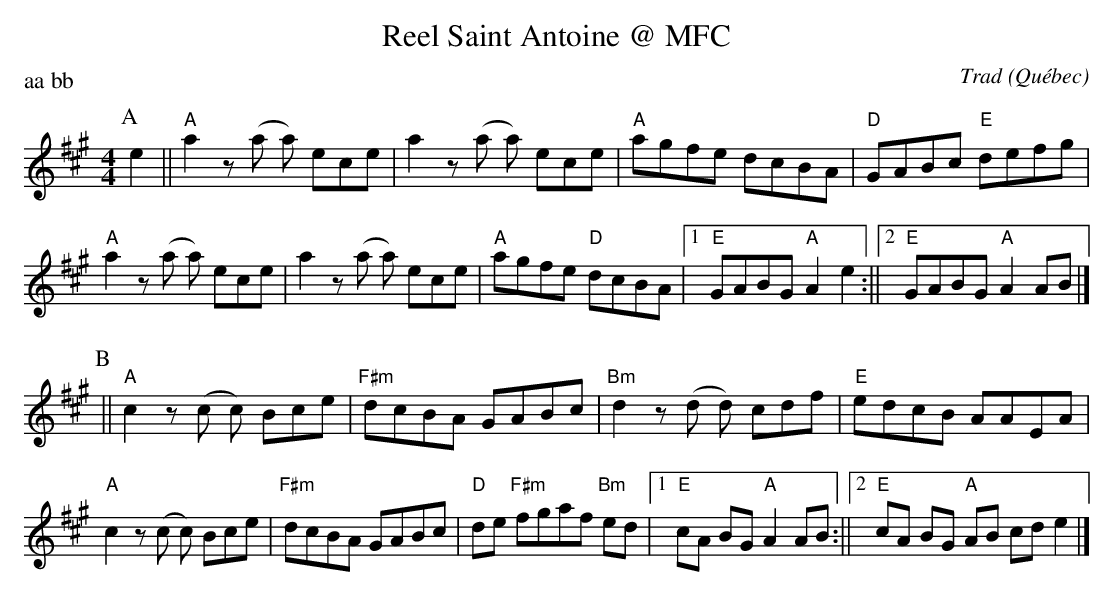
X:1
T:Reel Saint Antoine @ MFC
C:Trad
O:Québec
P:aa bb
M:4/4
L:1/8
K:Amaj
P:A
e2 || "A" a2 z(a a) ece |a2 z(a a) ece |"A" agfe dcBA | "D" GABc "E" defg |
"A" a2 z(a a) ece | a2 z(a a) ece |"A" agfe "D" dcBA |1 "E" GABG "A" A2 e2:||2 "E" GABG "A" A2 AB |]
P:B
|| "A" c2 z(c c) Bce |"F#m"dcBA GABc |"Bm"d2 z(d d) cdf | "E" edcB AAEA |
"A" c2 z(c c) Bce |"F#m"dcBA GABc | "D" de "F#m"fgaf "Bm"ed |1 "E" cA BG "A" A2 AB:||2 "E" cA BG "A" AB cd e2 |]
